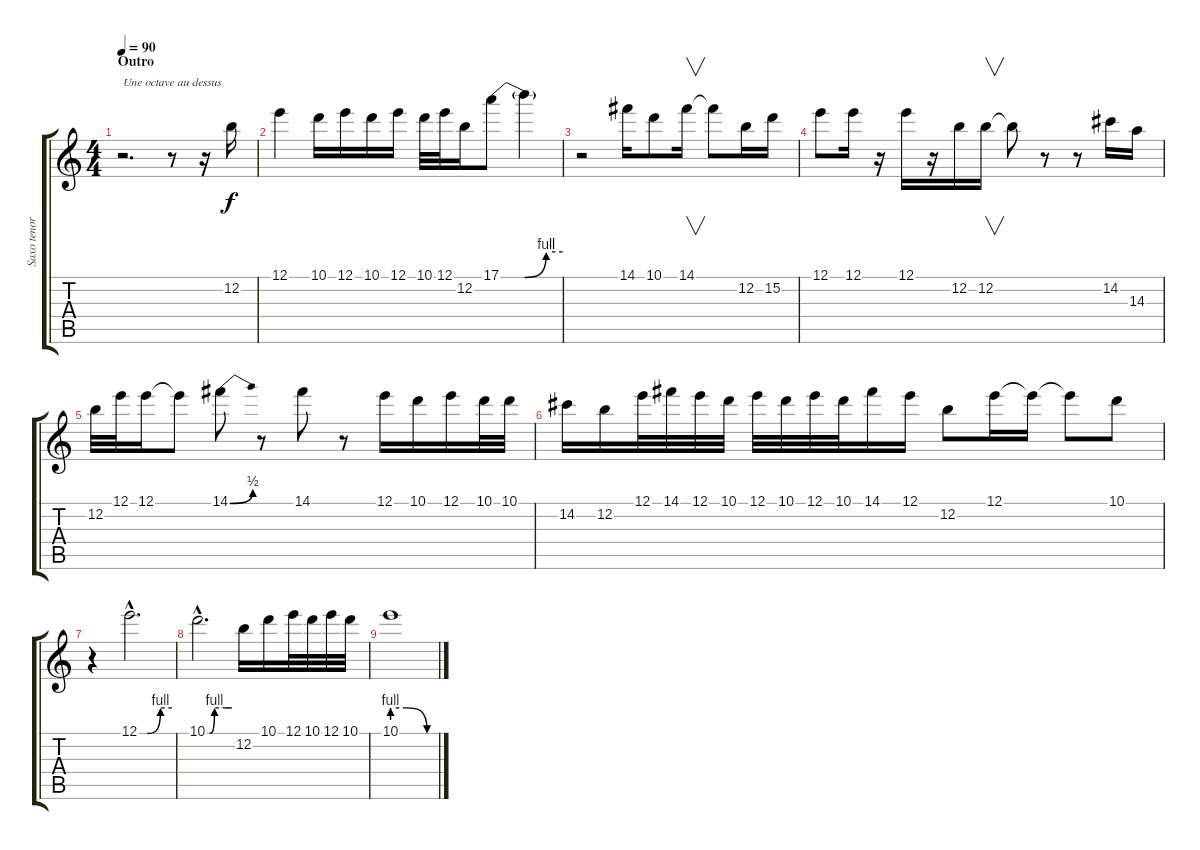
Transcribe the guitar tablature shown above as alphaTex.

\track ("Saxo tenor" "Saxo tenor") {instrument tenorsax}
\staff {score tabs}
\tuning (E5 B4 G4 D4 A3 E3) {hide}
\ts (4 4)
\section ("" "Outro")
\tempo 90
\clef g2
\ks c
r.2{d txt "Une octave au dessus" dy f} r.8 r.16 12.2.16 |
12.1.4 10.1.16 12.1.16 10.1.16 12.1.16 10.1.32 12.1.32 12.2.16 17.1{be (custom 0 0 16 0 23 0 44 4 60 4)}.8 17.1{t}.4 |
r.2 14.1.16 10.1.8 14.1.16{v} 14.1{t}.8 12.2.16 15.2.16 |
12.1.8 12.1.16 r.16 12.1.16 r.16 12.2.16 12.2.16{v} 12.2{t}.8 r.8 r.8 14.2.16 14.3.16 |
12.2.32 12.1.32 12.1.16 12.1{t}.8 14.1{be (bend 0 0 60 2)}.8 r.8 14.1.8 r.8 12.1.16 10.1.16 12.1.16 10.1.32 10.1.32 |
14.2.16 12.2.16 12.1.32 14.1.32 12.1.32 10.1.32 12.1.32 10.1.32 12.1.32 10.1.32 14.1.16 12.1.16 12.2.8 12.1.16 12.1{t}.16 12.1{t}.8 10.1.8 |
r.4 12.1{be (custom 0 0 15 0 39 4 60 4) hac}.2{d} |
10.1{be (custom 0 0 6 0 18 4 46 4 60 4) hac}.2{d} 12.2.16 10.1.16 12.1.32 10.1.32 12.1.32 10.1.32 |
10.1{be (custom 0 4 20 4 49 0 60 0)}.1{volume 0}
